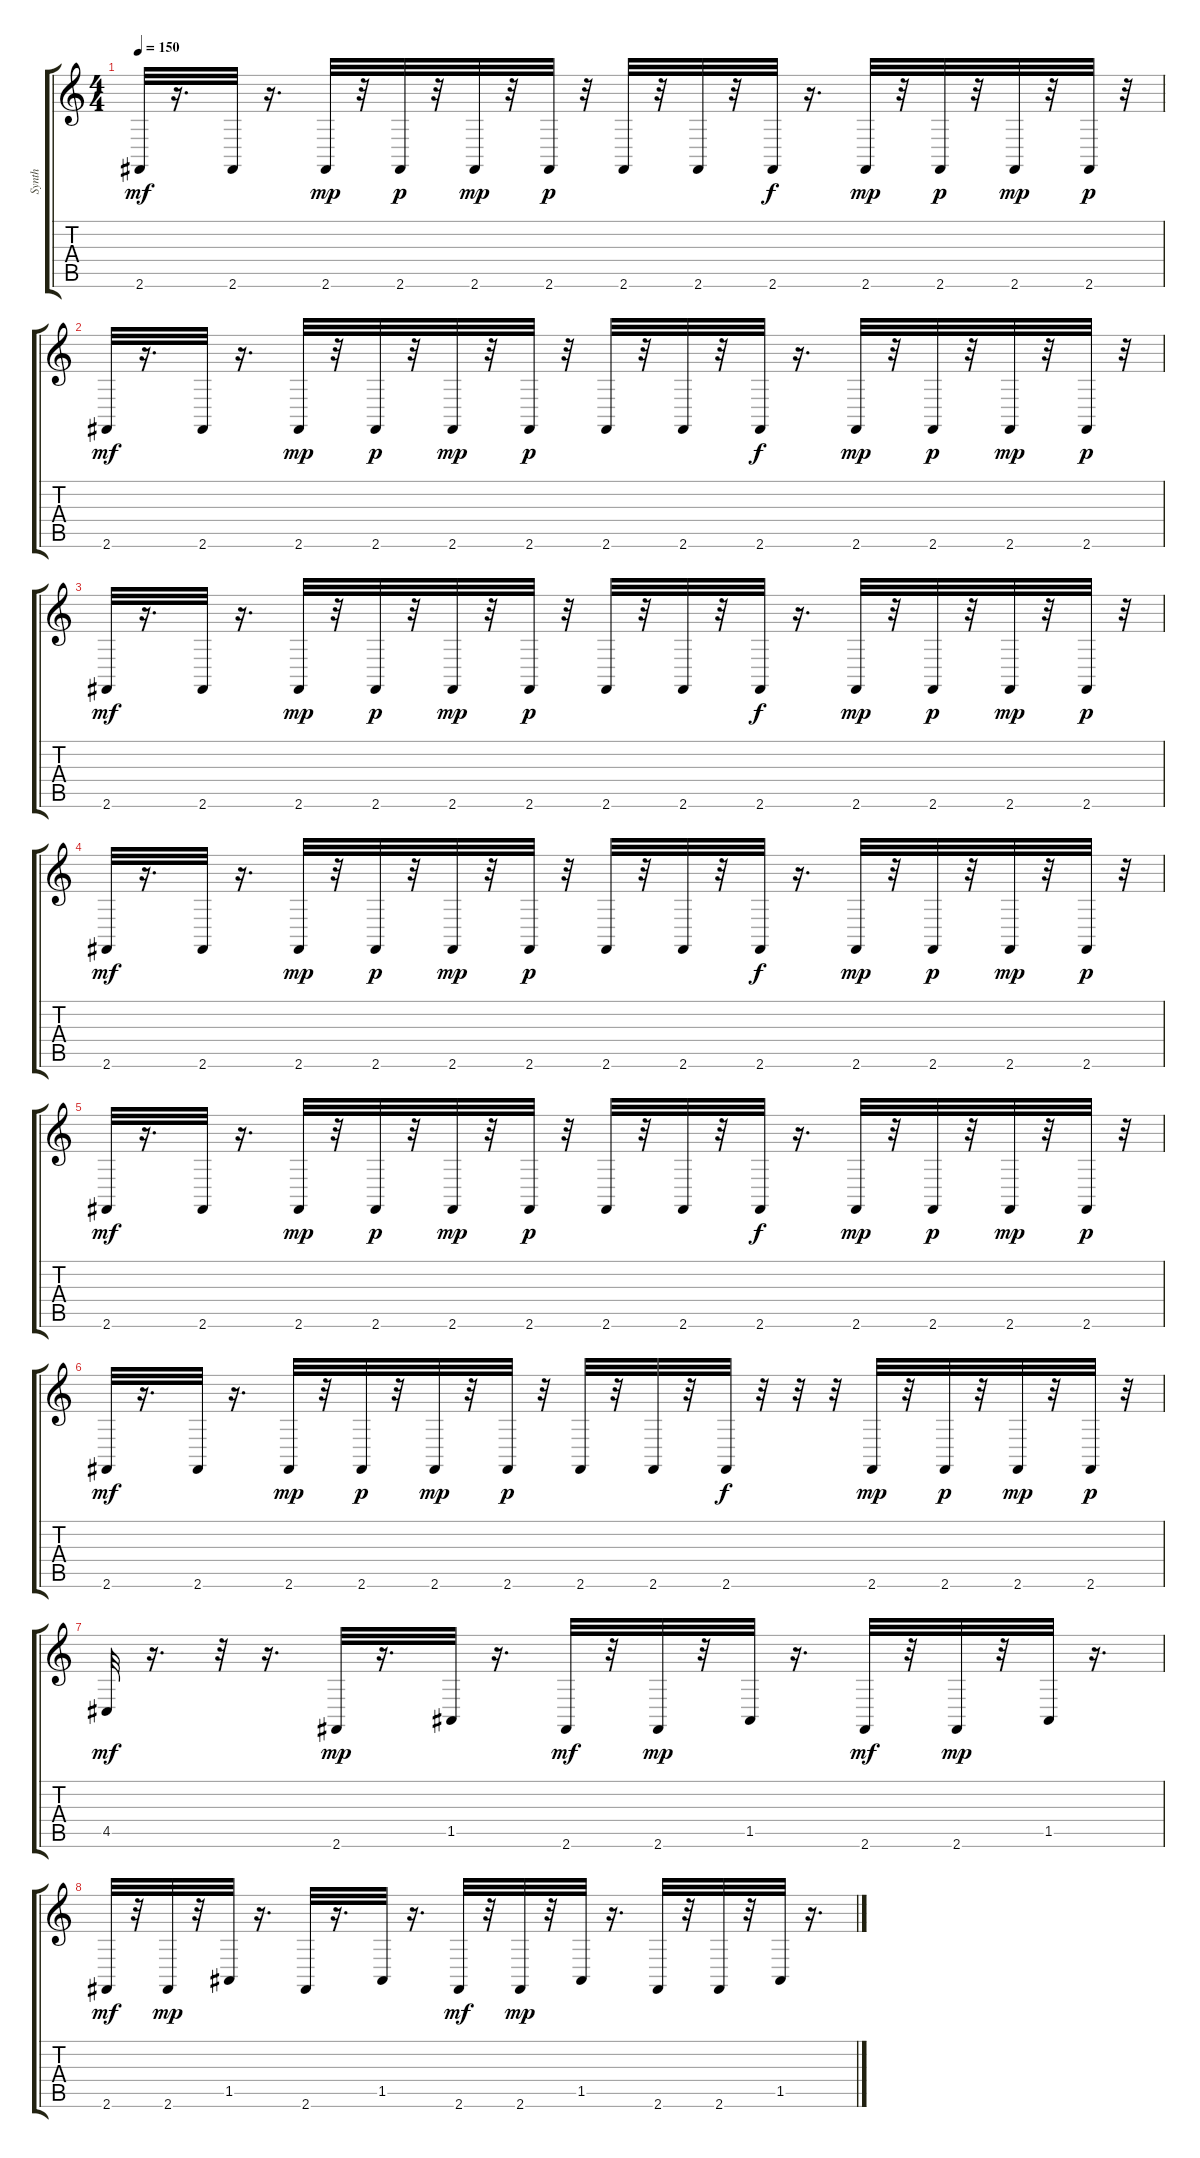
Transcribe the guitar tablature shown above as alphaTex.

\track ("Synth" "Synth") {instrument drawbarorgan}
\staff {score tabs}
\tuning (E4 B3 G3 D3 A2 E2) {hide}
\ts (4 4)
\tempo 150
\clef g2
\ks c
2.6.32{dy mf} r.16{d} 2.6.32 r.16{d} 2.6.32{dy mp} r.32 2.6.32{dy p} r.32 2.6.32{dy mp} r.32 2.6.32{dy p} r.32 2.6.32 r.32 2.6.32 r.32 2.6.32{dy f} r.16{d} 2.6.32{dy mp} r.32 2.6.32{dy p} r.32 2.6.32{dy mp} r.32 2.6.32{dy p} r.32 |
2.6.32{dy mf} r.16{d} 2.6.32 r.16{d} 2.6.32{dy mp} r.32 2.6.32{dy p} r.32 2.6.32{dy mp} r.32 2.6.32{dy p} r.32 2.6.32 r.32 2.6.32 r.32 2.6.32{dy f} r.16{d} 2.6.32{dy mp} r.32 2.6.32{dy p} r.32 2.6.32{dy mp} r.32 2.6.32{dy p} r.32 |
2.6.32{dy mf} r.16{d} 2.6.32 r.16{d} 2.6.32{dy mp} r.32 2.6.32{dy p} r.32 2.6.32{dy mp} r.32 2.6.32{dy p} r.32 2.6.32 r.32 2.6.32 r.32 2.6.32{dy f} r.16{d} 2.6.32{dy mp} r.32 2.6.32{dy p} r.32 2.6.32{dy mp} r.32 2.6.32{dy p} r.32 |
2.6.32{dy mf} r.16{d} 2.6.32 r.16{d} 2.6.32{dy mp} r.32 2.6.32{dy p} r.32 2.6.32{dy mp} r.32 2.6.32{dy p} r.32 2.6.32 r.32 2.6.32 r.32 2.6.32{dy f} r.16{d} 2.6.32{dy mp} r.32 2.6.32{dy p} r.32 2.6.32{dy mp} r.32 2.6.32{dy p} r.32 |
2.6.32{dy mf} r.16{d} 2.6.32 r.16{d} 2.6.32{dy mp} r.32 2.6.32{dy p} r.32 2.6.32{dy mp} r.32 2.6.32{dy p} r.32 2.6.32 r.32 2.6.32 r.32 2.6.32{dy f} r.16{d} 2.6.32{dy mp} r.32 2.6.32{dy p} r.32 2.6.32{dy mp} r.32 2.6.32{dy p} r.32 |
2.6.32{dy mf} r.16{d} 2.6.32 r.16{d} 2.6.32{dy mp} r.32 2.6.32{dy p} r.32 2.6.32{dy mp} r.32 2.6.32{dy p} r.32 2.6.32 r.32 2.6.32 r.32 2.6.32{dy f} r.32 r.32 r.32 2.6.32{dy mp} r.32 2.6.32{dy p} r.32 2.6.32{dy mp} r.32 2.6.32{dy p} r.32 |
4.5.32{dy mf} r.16{d} r.32 r.16{d} 2.6.32{dy mp} r.16{d} 1.5.32 r.16{d} 2.6.32{dy mf} r.32 2.6.32{dy mp} r.32 1.5.32 r.16{d} 2.6.32{dy mf} r.32 2.6.32{dy mp} r.32 1.5.32 r.16{d} |
2.6.32{dy mf} r.32 2.6.32{dy mp} r.32 1.5.32 r.16{d} 2.6.32 r.16{d} 1.5.32 r.16{d} 2.6.32{dy mf} r.32 2.6.32{dy mp} r.32 1.5.32 r.16{d} 2.6.32 r.32 2.6.32 r.32 1.5.32 r.16{d}
